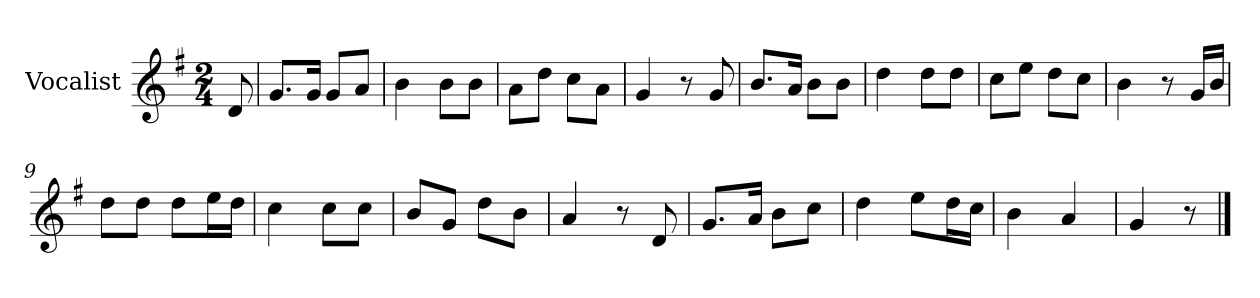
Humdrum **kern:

**kern
*part1
*staff1
*I"Vocalist
*k[f#]
*G:
*M2/4
=
8d
=1
8.gL
16gJk
8gL
8aJ
=2
4b
8bL
8bJ
=3
8aL
8ddJ
8ccL
8aJ
=4
4g
8r
8g
=5
8.bL
16aJk
8bL
8bJ
=6
4dd
8ddL
8ddJ
=7
8ccL
8eeJ
8ddL
8ccJ
=8
4b
8r
16gLL
16bJJ
=9
8ddL
8ddJ
8ddL
16eeL
16ddJJ
=10
4cc
8ccL
8ccJ
=11
8bL
8gJ
8ddL
8bJ
=12
4a
8r
8d
=13
8.gL
16aJk
8bL
8ccJ
=14
4dd
8eeL
16ddL
16ccJJ
=15
4b
4a
=16
4g
8r
==
*-
